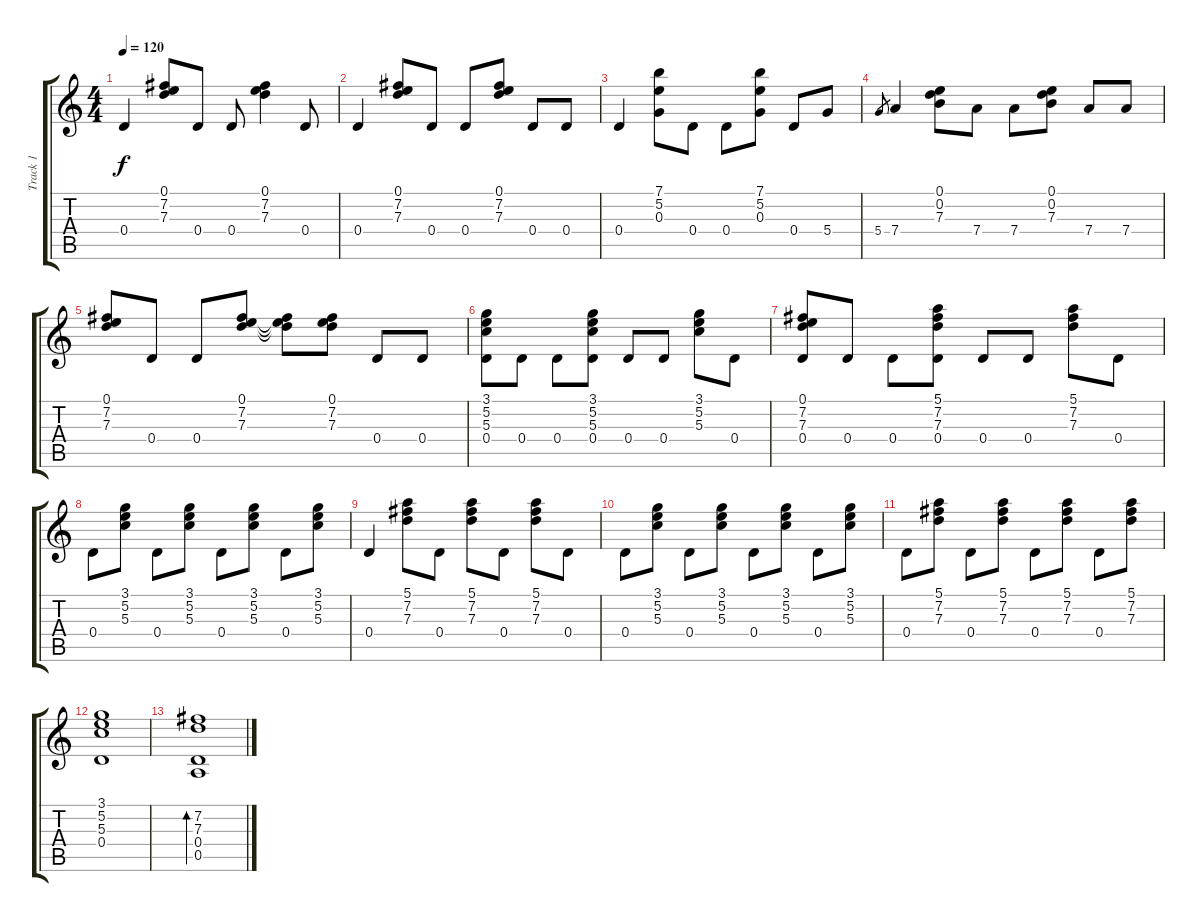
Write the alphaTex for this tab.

\track ("Track 1" "Track 1") {instrument acousticguitarsteel}
\staff {score tabs}
\tuning (E4 B3 G3 D3 A2 E2) {hide}
\ts (4 4)
\tempo 120
\clef g2
\ks c
0.4.4{dy f} (0.1 7.2 7.3).8 0.4.8 0.4.8 (0.1 7.2 7.3).4 0.4.8 |
0.4.4 (0.1 7.2 7.3).8 0.4.8 0.4.8 (0.1 7.2 7.3).8 0.4.8 0.4.8 |
0.4.4 (7.1 5.2 0.3).8 0.4.8 0.4.8 (7.1 5.2 0.3).8 0.4.8 5.4.8 |
5.4.8{gr} 7.4.4 (0.1 0.2 7.3).8 7.4.8 7.4.8 (0.1 0.2 7.3).8 7.4.8 7.4.8 |
(0.1 7.2 7.3).8 0.4.8 0.4.8 (0.1 7.2 7.3).8 (0.1{t} 7.2{t} 7.3{t}).8 (0.1 7.2 7.3).8 0.4.8 0.4.8 |
(3.1 5.2 5.3 0.4).8 0.4.8 0.4.8 (3.1 5.2 5.3 0.4).8 0.4.8 0.4.8 (3.1 5.2 5.3).8 0.4.8 |
(0.1 7.2 7.3 0.4).8 0.4.8 0.4.8 (5.1 7.2 7.3 0.4).8 0.4.8 0.4.8 (5.1 7.2 7.3).8 0.4.8 |
0.4.8 (3.1 5.2 5.3).8 0.4.8 (3.1 5.2 5.3).8 0.4.8 (3.1 5.2 5.3).8 0.4.8 (3.1 5.2 5.3).8 |
0.4.4 (5.1 7.2 7.3).8 0.4.8 (5.1 7.2 7.3).8 0.4.8 (5.1 7.2 7.3).8 0.4.8 |
0.4.8 (3.1 5.2 5.3).8 0.4.8 (3.1 5.2 5.3).8 0.4.8 (3.1 5.2 5.3).8 0.4.8 (3.1 5.2 5.3).8 |
0.4.8 (5.1 7.2 7.3).8 0.4.8 (5.1 7.2 7.3).8 0.4.8 (5.1 7.2 7.3).8 0.4.8 (5.1 7.2 7.3).8 |
(3.1 5.2 5.3 0.4).1 |
(7.2 7.3 0.4 0.5).1{bd 60}
